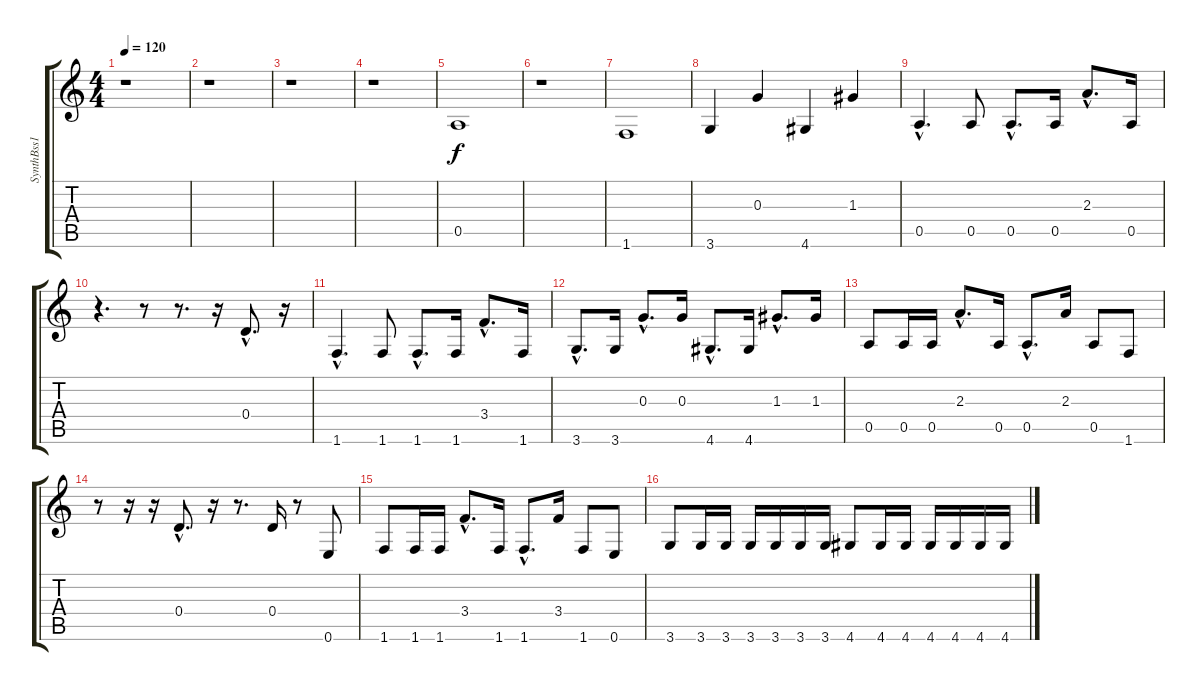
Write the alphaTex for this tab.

\track ("SynthBss1" "SynthBss1") {instrument synthbass1}
\staff {score tabs}
\tuning (E4 B3 G3 D3 A2 E2) {hide}
\ts (4 4)
\tempo 120
\clef g2
\ks c
r.1{dy f instrument synthbass1} |
r.1 |
r.1 |
r.1 |
0.5.1 |
r.1 |
1.6.1 |
3.6.4 0.3.4 4.6.4 1.3.4 |
0.5{hac}.4{d} 0.5.8 0.5{hac}.8{d} 0.5.16 2.3{hac}.8{d} 0.5.16 |
r.4{d} r.8 r.8{d} r.16 0.4{hac}.8{d} r.16 |
1.6{hac}.4{d} 1.6.8 1.6{hac}.8{d} 1.6.16 3.4{hac}.8{d} 1.6.16 |
3.6{hac}.8{d} 3.6.16 0.3{hac}.8{d} 0.3.16 4.6{hac}.8{d} 4.6.16 1.3{hac}.8{d} 1.3.16 |
0.5.8 0.5.16 0.5.16 2.3{hac}.8{d} 0.5.16 0.5{hac}.8{d} 2.3.16 0.5.8 1.6.8 |
r.8 r.16 r.16 0.4{hac}.8{d} r.16 r.8{d} 0.4.16 r.8 0.6.8 |
1.6.8 1.6.16 1.6.16 3.4{hac}.8{d} 1.6.16 1.6{hac}.8{d} 3.4.16 1.6.8 0.6.8 |
3.6.8 3.6.16 3.6.16 3.6.16 3.6.16 3.6.16 3.6.16 4.6.8 4.6.16 4.6.16 4.6.16 4.6.16 4.6.16 4.6.16
